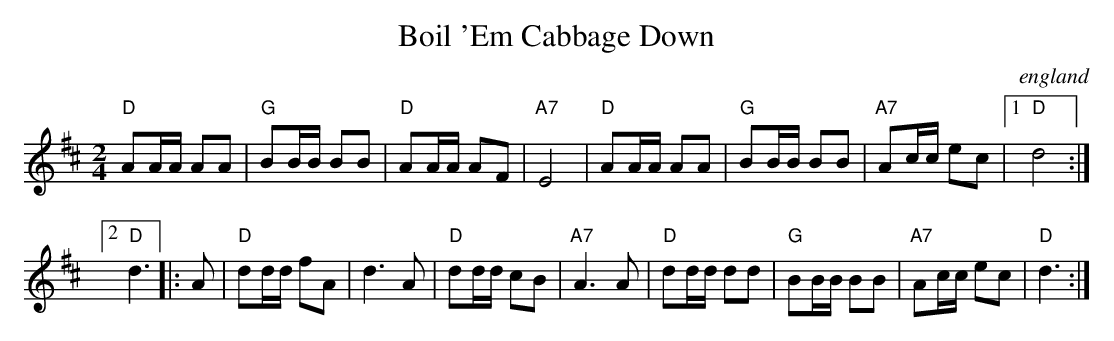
X:1
T:Boil 'Em Cabbage Down
O:england
M:2/4
L:1/4
K:D
"D"A/2A/4A/4 A/2A/2|"G"B/2B/4B/4 B/2B/2|"D"A/2A/4A/4 A/2F/2|"A7"E2|\
"D"A/2A/4A/4 A/2A/2|"G"B/2B/4B/4 B/2B/2|"A7"A/2c/4c/4 e/2c/2| [1"D"d2:|
[2"D"d3/2|:A/2|"D"d/2d/4d/4 f/2A/2|d3/2A/2|"D"d/2d/4d/4 c/2B/2|"A7"A3/2A/2|\
"D"d/2d/4d/4 d/2d/2|"G"B/2B/4B/4 B/2B/2|"A7"A/2c/4c/4 e/2c/2|"D"d3/2:|
